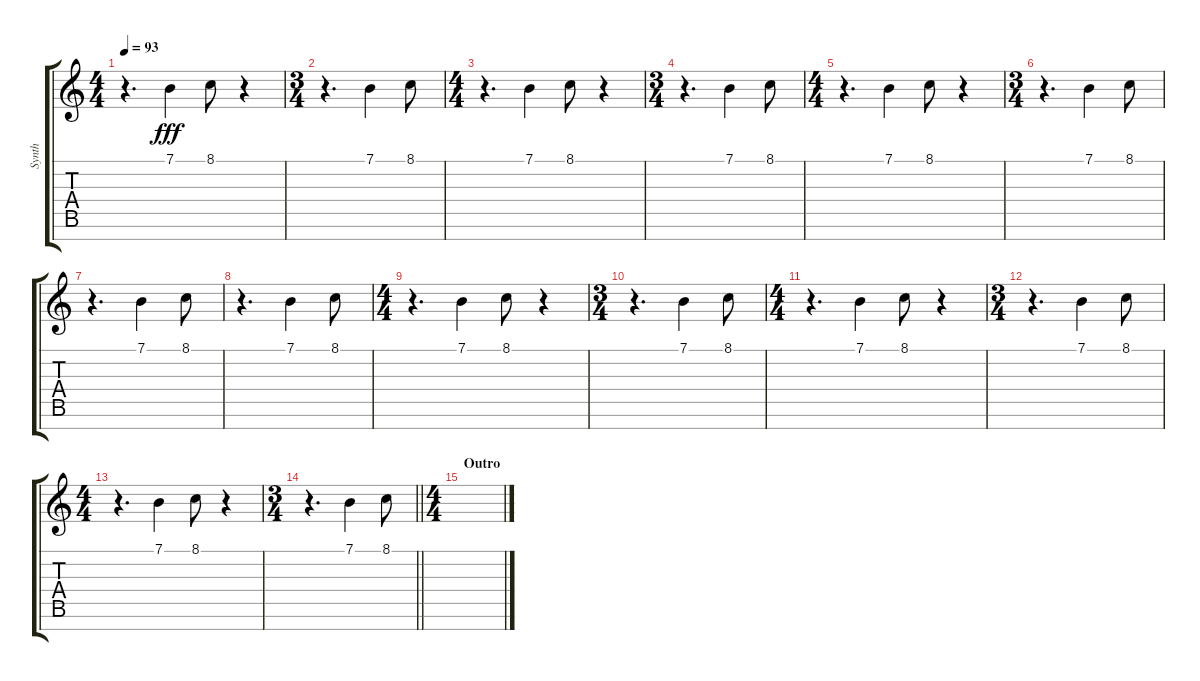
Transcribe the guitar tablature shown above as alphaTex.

\track ("Synth" "Synth") {instrument choiraahs}
\staff {score tabs}
\tuning (E4 B3 G3 D3 A2 E2 B1) {hide}
\ts (4 4)
\tempo 93
\clef g2
\ks c
r.4{d dy fff} 7.1.4 8.1.8 r.4 |
\ts (3 4)
r.4{d} 7.1.4 8.1.8 |
\ts (4 4)
r.4{d} 7.1.4 8.1.8 r.4 |
\ts (3 4)
r.4{d} 7.1.4 8.1.8 |
\ts (4 4)
r.4{d} 7.1.4 8.1.8 r.4 |
\ts (3 4)
r.4{d} 7.1.4 8.1.8 |
r.4{d} 7.1.4 8.1.8 |
r.4{d} 7.1.4 8.1.8 |
\ts (4 4)
r.4{d} 7.1.4 8.1.8 r.4 |
\ts (3 4)
r.4{d} 7.1.4 8.1.8 |
\ts (4 4)
r.4{d} 7.1.4 8.1.8 r.4 |
\ts (3 4)
r.4{d} 7.1.4 8.1.8 |
\ts (4 4)
r.4{d} 7.1.4 8.1.8 r.4 |
\ts (3 4)
\barLineRight lightlight
r.4{d} 7.1.4 8.1.8 |
\ts (4 4)
\section ("" "Outro")
